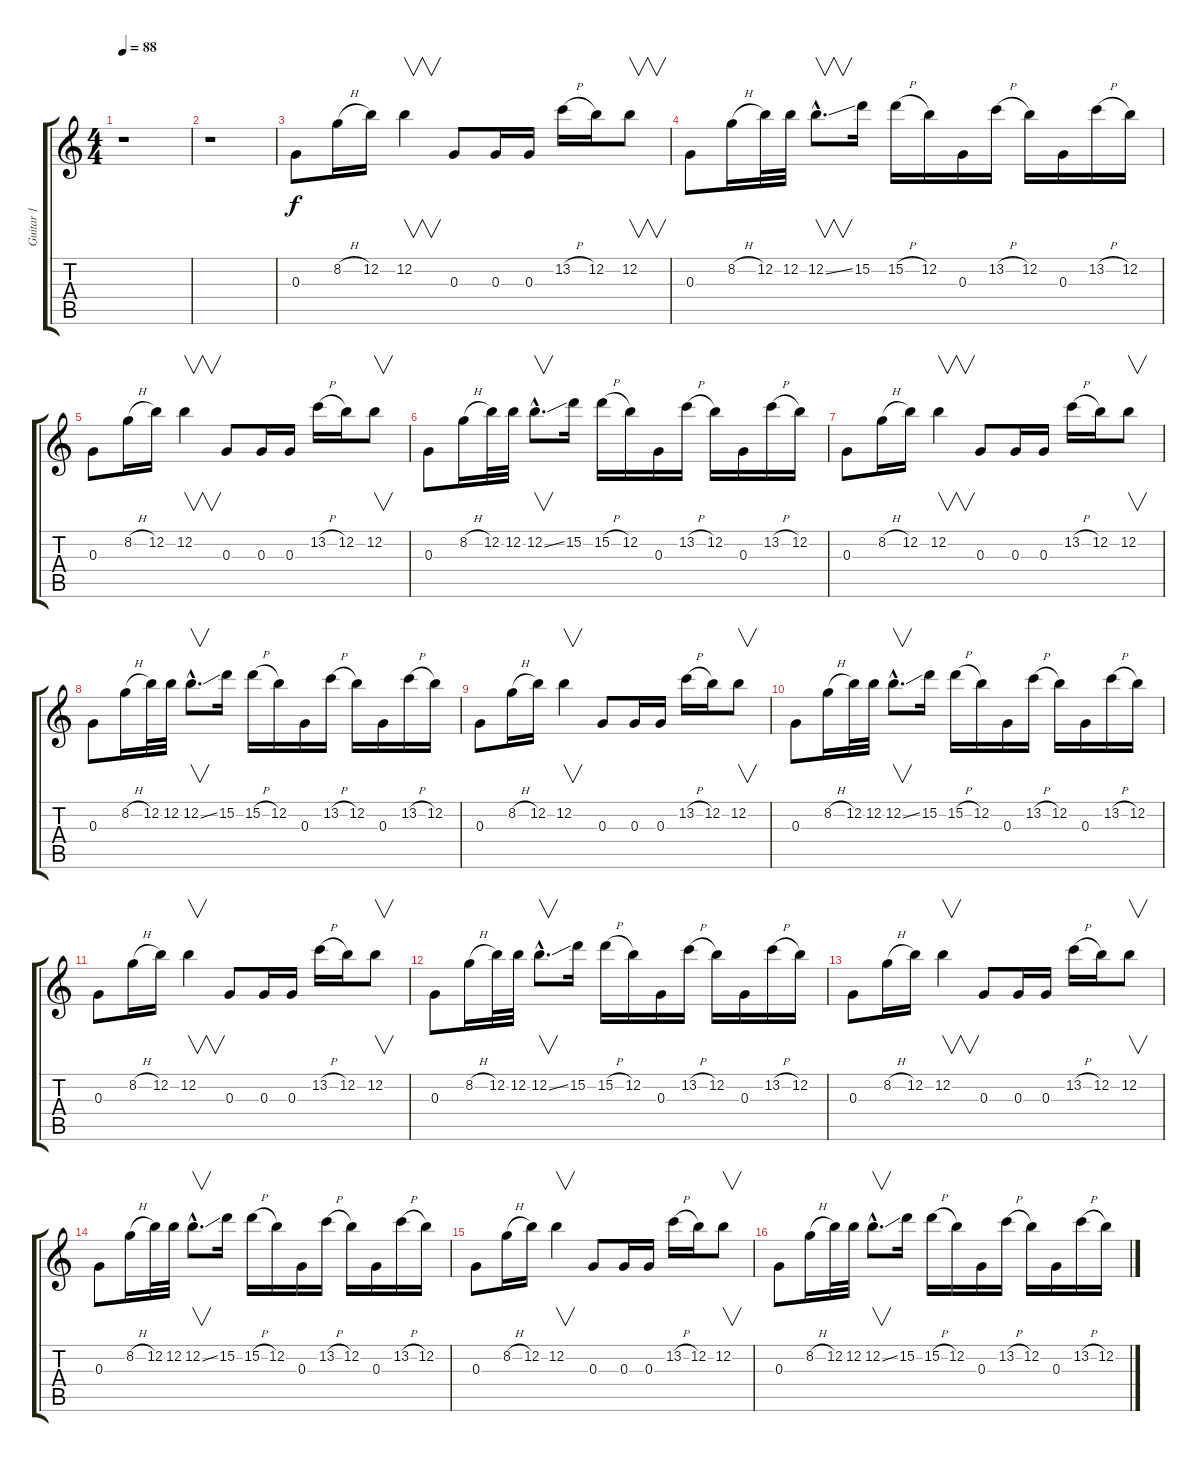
\track ("Guitar 1" "Guitar 1") {instrument distortionguitar}
\staff {score tabs}
\tuning (E4 B3 G3 D3 A2 E2) {hide}
\ts (4 4)
\tempo 88
\clef g2
\ks c
r.1{dy f} |
r.1 |
0.3.8 8.2{h}.16 12.2.16 12.2.4{v} 0.3.8 0.3.16 0.3.16 13.2{h}.16 12.2.16 12.2.8{v} |
0.3.8 8.2{h}.16 12.2.32 12.2.32 12.2{ss hac}.8{v d} 15.2.16 15.2{h}.16 12.2.16 0.3.16 13.2{h}.16 12.2.16 0.3.16 13.2{h}.16 12.2.16 |
0.3.8 8.2{h}.16 12.2.16 12.2.4{v} 0.3.8 0.3.16 0.3.16 13.2{h}.16 12.2.16 12.2.8{v} |
0.3.8 8.2{h}.16 12.2.32 12.2.32 12.2{ss hac}.8{v d} 15.2.16 15.2{h}.16 12.2.16 0.3.16 13.2{h}.16 12.2.16 0.3.16 13.2{h}.16 12.2.16 |
0.3.8 8.2{h}.16 12.2.16 12.2.4{v} 0.3.8 0.3.16 0.3.16 13.2{h}.16 12.2.16 12.2.8{v} |
0.3.8 8.2{h}.16 12.2.32 12.2.32 12.2{ss hac}.8{v d} 15.2.16 15.2{h}.16 12.2.16 0.3.16 13.2{h}.16 12.2.16 0.3.16 13.2{h}.16 12.2.16 |
0.3.8 8.2{h}.16 12.2.16 12.2.4{v} 0.3.8 0.3.16 0.3.16 13.2{h}.16 12.2.16 12.2.8{v} |
0.3.8 8.2{h}.16 12.2.32 12.2.32 12.2{ss hac}.8{v d} 15.2.16 15.2{h}.16 12.2.16 0.3.16 13.2{h}.16 12.2.16 0.3.16 13.2{h}.16 12.2.16 |
0.3.8 8.2{h}.16 12.2.16 12.2.4{v} 0.3.8 0.3.16 0.3.16 13.2{h}.16 12.2.16 12.2.8{v} |
0.3.8 8.2{h}.16 12.2.32 12.2.32 12.2{ss hac}.8{v d} 15.2.16 15.2{h}.16 12.2.16 0.3.16 13.2{h}.16 12.2.16 0.3.16 13.2{h}.16 12.2.16 |
0.3.8 8.2{h}.16 12.2.16 12.2.4{v} 0.3.8 0.3.16 0.3.16 13.2{h}.16 12.2.16 12.2.8{v} |
0.3.8 8.2{h}.16 12.2.32 12.2.32 12.2{ss hac}.8{v d} 15.2.16 15.2{h}.16 12.2.16 0.3.16 13.2{h}.16 12.2.16 0.3.16 13.2{h}.16 12.2.16 |
0.3.8 8.2{h}.16 12.2.16 12.2.4{v} 0.3.8 0.3.16 0.3.16 13.2{h}.16 12.2.16 12.2.8{v} |
0.3.8 8.2{h}.16 12.2.32 12.2.32 12.2{ss hac}.8{v d} 15.2.16 15.2{h}.16 12.2.16 0.3.16 13.2{h}.16 12.2.16 0.3.16 13.2{h}.16 12.2.16
